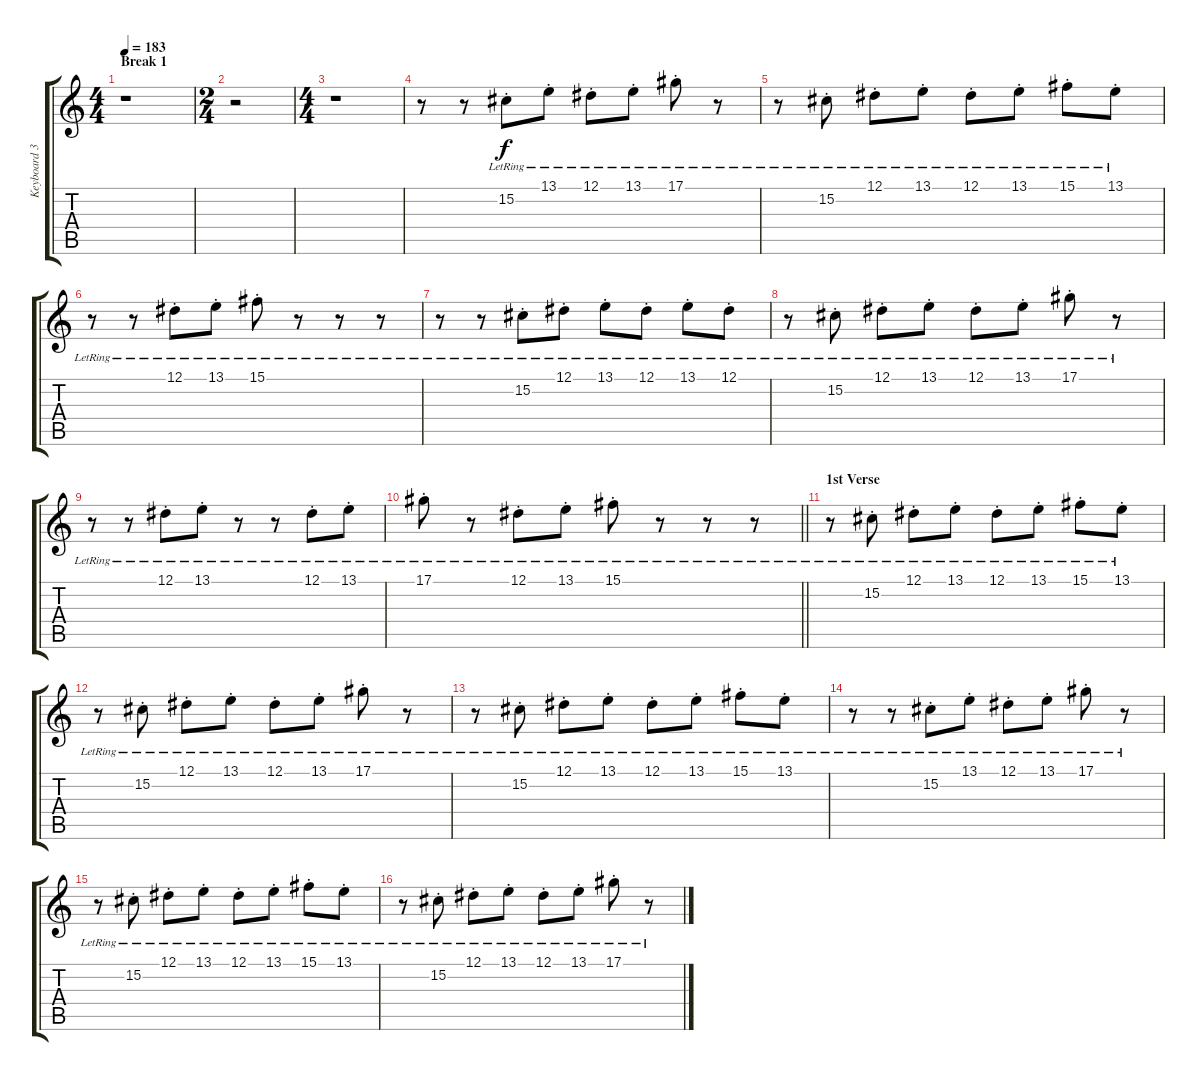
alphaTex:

\track ("Keyboard 3" "Keyboard 3") {instrument harpsichord}
\staff {score tabs}
\tuning (Eb4 Bb3 Gb3 Db3 Ab2 Eb2) {hide}
\ts (4 4)
\section ("" "Break 1")
\tempo 183
\clef g2
\ks c
r.1{dy f} |
\ts (2 4)
r.2 |
\ts (4 4)
r.1 |
r.8 r.8 15.2{st lr}.8 13.1{st lr}.8 12.1{st lr}.8 13.1{st lr}.8 17.1{st lr}.8 r.8 |
r.8 15.2{st lr}.8 12.1{st lr}.8 13.1{st lr}.8 12.1{st lr}.8 13.1{st lr}.8 15.1{st lr}.8 13.1{st lr}.8 |
r.8 r.8 12.1{st lr}.8 13.1{st lr}.8 15.1{st lr}.8 r.8 r.8 r.8 |
r.8 r.8 15.2{st lr}.8 12.1{st lr}.8 13.1{st lr}.8 12.1{st lr}.8 13.1{st lr}.8 12.1{st lr}.8 |
r.8 15.2{st lr}.8 12.1{st lr}.8 13.1{st lr}.8 12.1{st lr}.8 13.1{st lr}.8 17.1{st lr}.8 r.8 |
r.8 r.8 12.1{st lr}.8 13.1{st lr}.8 r.8 r.8 12.1{st lr}.8 13.1{st lr}.8 |
\barLineRight lightlight
17.1{st lr}.8 r.8 12.1{st lr}.8 13.1{st lr}.8 15.1{st lr}.8 r.8 r.8 r.8 |
\section ("" "1st Verse")
r.8 15.2{st lr}.8 12.1{st lr}.8 13.1{st lr}.8 12.1{st lr}.8 13.1{st lr}.8 15.1{st lr}.8 13.1{st lr}.8 |
r.8 15.2{st lr}.8 12.1{st lr}.8 13.1{st lr}.8 12.1{st lr}.8 13.1{st lr}.8 17.1{st lr}.8 r.8 |
r.8 15.2{st lr}.8 12.1{st lr}.8 13.1{st lr}.8 12.1{st lr}.8 13.1{st lr}.8 15.1{st lr}.8 13.1{st lr}.8 |
r.8 r.8 15.2{st lr}.8 13.1{st lr}.8 12.1{st lr}.8 13.1{st lr}.8 17.1{st lr}.8 r.8 |
r.8 15.2{st lr}.8 12.1{st lr}.8 13.1{st lr}.8 12.1{st lr}.8 13.1{st lr}.8 15.1{st lr}.8 13.1{st lr}.8 |
r.8 15.2{st lr}.8 12.1{st lr}.8 13.1{st lr}.8 12.1{st lr}.8 13.1{st lr}.8 17.1{st lr}.8 r.8
